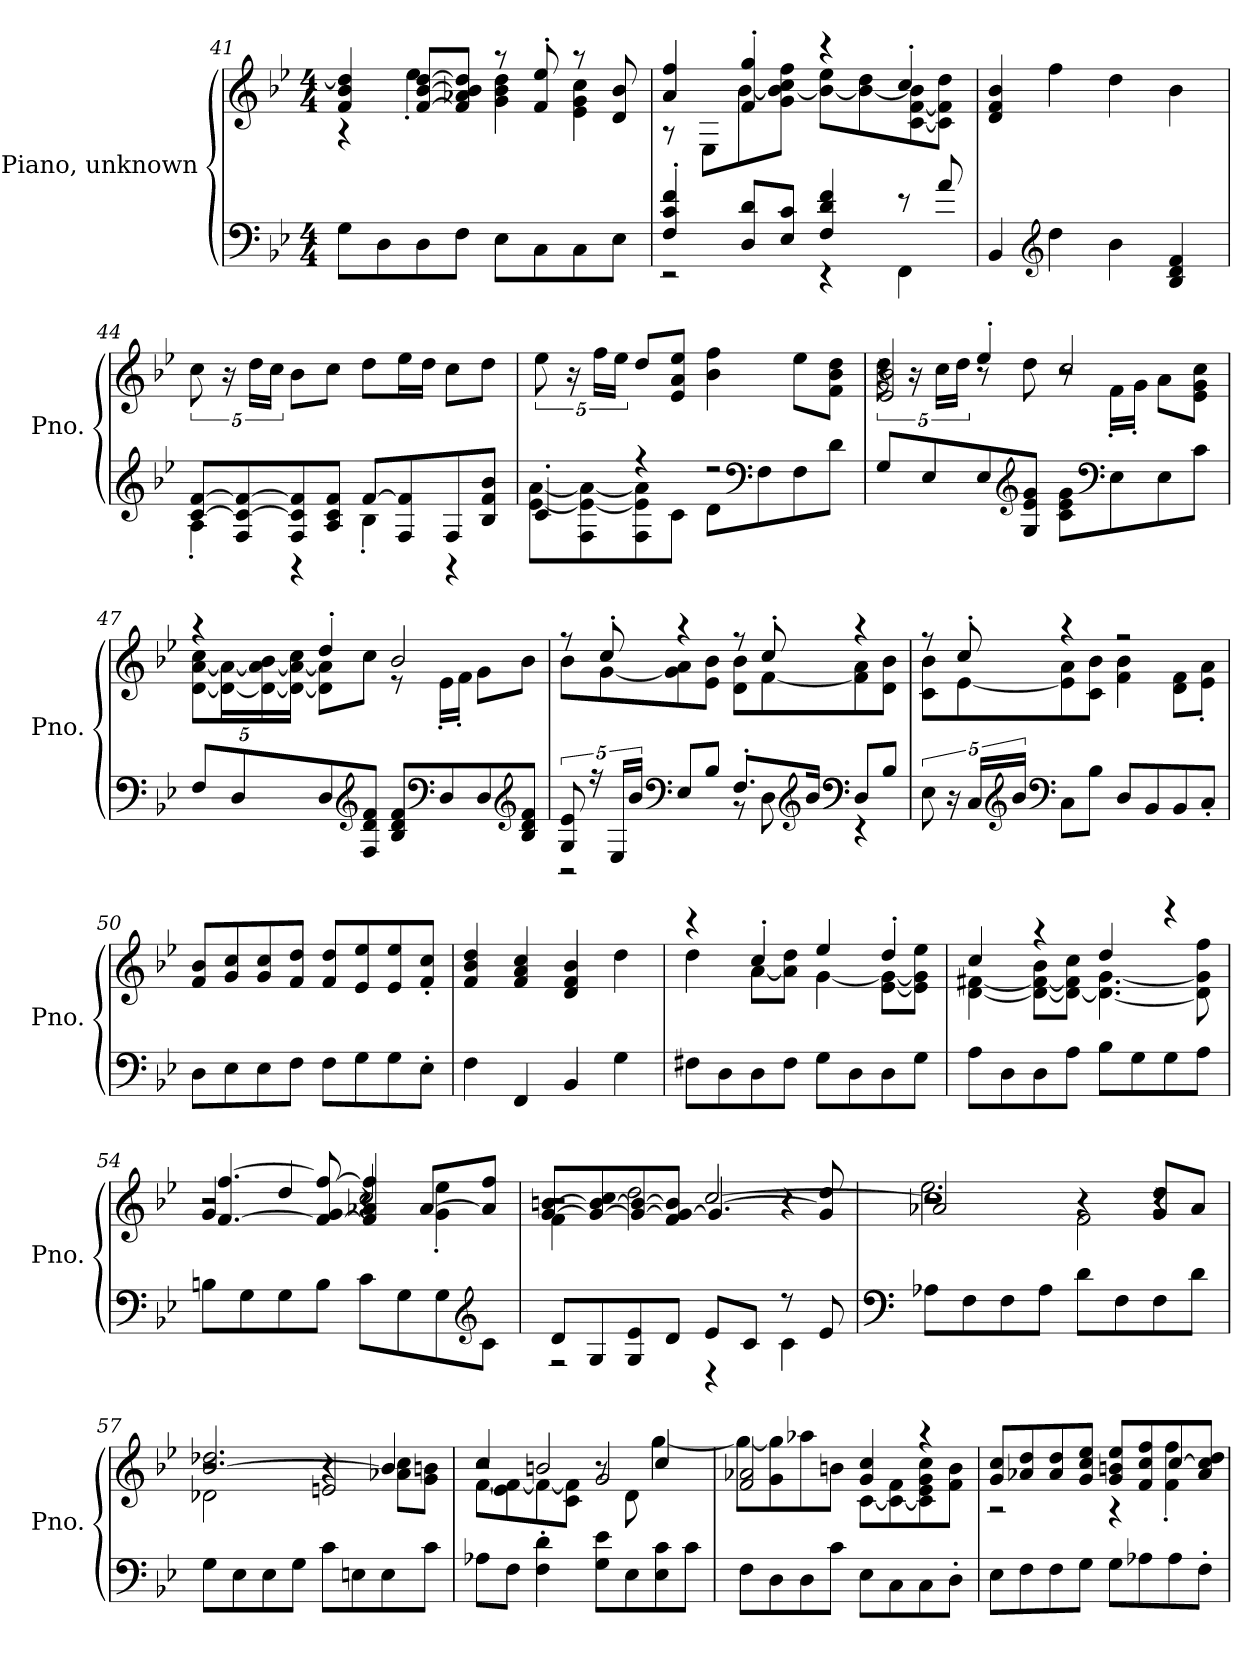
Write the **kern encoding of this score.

**kern	**kern
*part1	*part1
*staff2	*staff1
*I"Piano, unknown	*
*I'Pno.	*
*clefF4	*clefG2
*k[b-e-]	*k[b-e-]
*M4/4	*M4/4
=41	=41
*	*^
8G\L	4f/ 4b-/ 4dd/]	4r
8D\	.	.
8D\	[8f/ [8b-/ [8dd/L	4ee-'\
8F\J	8f/] 8a-X/ 8b-/] 8dd/]J	.
8E-\L	8r	4g\ 4b-\ 4dd\
8C\	8f/' 8ee-/'	.
8C\	8r	4e-\ 4g\ 4cc\
8E-\J	8d/ 8b-/	.
!!LO:PB:g=z	!!
=42	=42	=42
*^	*	*
4F/' 4c/' 4f/'	2r	4a/ 4ff/	8r
.	.	.	8E-\L
8D/ 8d/L	.	4f/' 4gg/'	[8b-\
8E-/ 8c/J	.	.	8g\ 8b-\_ 8cc\ 8ff\J
4F/ 4d/ 4f/	4r	4r	8b-\_ 8ee-\L
.	.	.	8b-\_ 8dd\
8r	4FF\	4cc'/	[8c\ [8f\ 8b-\]
8a/	.	.	8c\] 8f\] 8dd\J
*v	*v	*	*
*	*v	*v
=43	=43
4BB-/	4d/ 4f/ 4b-/
*clefG2	*
4dd\	4ff\
4b-\	4dd\
4B-/ 4d/ 4f/	4b-\
=44	=44
*^	*
[8c/ [8f/L	4A'\	10cc\
.	.	20r
8F/ 8c/_ 8f/_	.	.
.	.	20dd\LL
.	.	20cc\JJ
8F/ 8c/] 8f/]	4r	8b-\L
8A/ 8c/ 8f/J	.	8cc\J
[8f/L	4B-'\	8dd\L
8F/ 8f/]	.	16ee-\L
.	.	16dd\JJ
8F/	4r	8cc\L
8B-/ 8f/ 8b-/J	.	8dd\J
!!LO:LB:g=z
=45	=45	=45
4c'/	[8e-\ [8a\L	10ee-\
.	.	20r
.	8F\ 8e-\_ 8a\_	.
.	.	20ff\LL
.	.	20ee-\JJ
4r	8F\ 8e-\] 8a\]	8dd/L
.	8c\J	8e-/ 8a/ 8ee-/J
2r	8d\L	4b-\ 4ff\
*clefF4	*	*
.	8F\	.
.	8F\	8ee-\L
.	8d\J	8f\ 8b-\ 8dd\J
*v	*v	*
=46	=46
*	*^
*	*	*^
8G/L	4r	10dd\	2e-/ 2b-/
.	.	20r	.
8E-/	.	.	.
.	.	20cc\LL	.
.	.	20dd\JJ	.
8E-/	4ee-'/	8r	.
*clefG2	*	*	*
8G/ 8e-/ 8g/J	.	8dd\	.
8c\ 8e-\ 8g\L	2cc/	8r	2r
*clefF4	*	*	*
8E-\	.	16f'\LL	.
.	.	16g'\JJ	.
8E-\	.	8a\L	.
8c\J	.	8e-\ 8g\ 8cc\J	.
*	*	*v	*v
!!LO:LB:g=z
=47	=47	=47
*	*	*Xbrackettup
8F/L	4r	[10d\ [10a\ 10cc\L
.	.	20d\_ 20a\_L
8D/	.	.
.	.	20d\_ 20a\_ 20b-\
.	.	20d\_ 20a\_ 20cc\JJ
8D/	4dd'/	8d\] 8a\]L
*clefG2	*	*
8F/ 8d/ 8f/J	.	8cc\J
8B-/ 8d/ 8f/L	2b-/	8r
*clefF4	*	*
8D/	.	16e-'\LL
.	.	16f'\JJ
8D/	.	8g\L
*clefG2	*	*
8B-/ 8d/ 8f/J	.	8b-\J
=48	=48	=48
*^	*	*
10G/ 10e-/	2r	8r	8b-\L
20r	.	.	.
.	.	8cc'/	[8g\
20E-/LL	.	.	.
20b-/JJ	.	.	.
*clefF4	*	*	*
8E-/L	.	4r	8g\] 8a\
8B-/J	.	.	8e-\ 8b-\J
8.F'/L	8r	8r	8d\ 8b-\L
.	8D\	8cc'/	[8f\
*clefG2	*	*	*
16b-/Jk	.	.	.
*clefF4	*	*	*
8D/L	4r	4r	8f\] 8a\
8B-/J	.	.	8d\ 8b-\J
*v	*v	*	*
!!LO:LB:g=z	!!
=49	=49	=49
10E-\	8r	8c\ 8b-\L
20r	.	.
.	8cc'/	[8e-\
20C/LL	.	.
*clefG2	*	*
20b-/JJ	.	.
*clefF4	*	*
8C\L	4r	8e-\] 8a\
8B-\J	.	8c\ 8b-\J
8D/L	2r	4f\ 4b-\
8BB-/	.	.
8BB-/	.	8d\ 8f\L
8C'/J	.	8e-\' 8a\'J
*	*v	*v
=50	=50
8D\L	8f/ 8b-/L
8E-\	8g/ 8cc/
8E-\	8g/ 8cc/
8F\J	8f/ 8dd/J
8F\L	8f/ 8dd/L
8G\	8e-/ 8ee-/
8G\	8e-/ 8ee-/
8E-'\J	8f/' 8cc/'J
=51	=51
4F\	4f/ 4b-/ 4dd/
4FF/	4f/ 4a/ 4cc/
4BB-/	4d/ 4f/ 4b-/
4G\	4dd\
=52	=52
*	*^
8F#X\L	4r	4dd\
8D\	.	.
8D\	4cc'/	[8a\L
8F#\J	.	8a\] 8dd\J
8G\L	4ee-/	[4g\
8D\	.	.
8D\	4dd'/	[8e-\ 8g\_L
8G\J	.	8e-\] 8g\] 8ee-\J
!!LO:LB:g=z	!!
=53	=53	=53
8A\L	4cc/	[4d\ [4f#X\
8D\	.	.
8D\	4r	8d\_ 8f#\_ 8b-\L
8A\J	.	8d\_ 8f#\] 8cc\J
8B-\L	4dd/	4.d\_ [4.g\
8G\	.	.
8G\	4r	.
8A\J	.	8d\] 8g\] 8ff\
=54	=54	=54
*	*	*^
8Bn\L	4g/	2r	[4.f/ [4.ff/
8G\	.	.	.
8G\	4dd/	.	.
8B\J	.	.	8f/_ 8g/ 8ff/_
8c\L	2cc/	4r	4f/] 4a-X/ 4ff/]
8G\	.	.	.
8G\	.	4g\' 4ee-\'	[8a-/L
*clefG2	*	*	*
8c\J	.	.	8a-/] 8ff/J
=55	=55	=55	=55
*^	*	*	*
8d/L	2r	2r	4f\	[8g/ [8bn/L
8G/	.	.	.	8g/_ 8b/_ 8cc/
8G/ 8e-/	.	.	2dd\	8g/_ 8b/_
8d/J	.	.	.	8f/ 8g/_ 8b/]J
8e-/L	4r	[2cc/	.	4.g/_
8c/J	.	.	.	.
8r	4c\	.	4r	.
8e-/	.	.	.	8g/] 8dd/
*v	*v	*	*	*
*	*v	*v	*v
!!LO:LB:g=z
=56	=56
*clefF4	*
*	*^
*	*	*^
*	*	*	*^
8A-X\L	1cc]	2.ee-\	2a-X/	2r
8F\	.	.	.	.
8F\	.	.	.	.
8A-\J	.	.	.	.
8d\L	.	.	4r	2f\
8F\	.	.	.	.
8F\	.	4r	8g/ 8dd/L	.
8d\J	.	.	8a-/J	.
*	*	*	*v	*v
=57	=57	=57	=57
8G\L	[2.b-/ 2.dd-X/	2d-X\	2r
8E-\	.	.	.
8E-\	.	.	.
8G\J	.	.	.
8c\L	.	4r	2en/
8En\	.	.	.
8E\	4b-/]	8a-X\ 8cc\L	.
8c\J	.	8g\ 8bn\J	.
=58	=58	=58	=58
8A-X\L	4cc/	[8f\L	2r
8F\J	.	8e-\ 8f\_	.
4F\' 4d\'	2bn/	8f\_	.
.	.	8c\ 8f\]J	.
8G\ 8e-\L	.	8r	2g/
8E-\	.	8d\	.
8E-\ 8c\	4cc/	[4gg\	.
8c\J	.	.	.
*	*	*v	*v
=59	=59	=59
8F\L	2f/ 2a-X/	8gg\L_
8D\	.	8g\ 8gg\]
8D\	.	8aa-X\
8c\J	.	8bn\J
8E-\L	4g/ 4cc/	[8c\L
8C\	.	8c\_ 8f\
8C\	4r	8c\] 8e-\ 8g\ 8cc\
8D'\J	.	8f\ 8b\J
!!LO:PB:g=z	!!
=60	=60	=60
8E-\L	8g/ 8cc/L	2r
8F\	8a-X/ 8dd/	.
8F\	8a-/ 8dd/	.
8G\J	8g/ 8cc/ 8ee-/J	.
8G\L	8g/ 8bn/ 8ee-/L	4r
8A-X\	8f/ 8cc/ 8ff/	.
8A-\	[8cc/	4f\' 4ff\'
8F'\J	8a-/ 8cc/] 8dd/J	.
*	*v	*v
=	=
*-	*-
